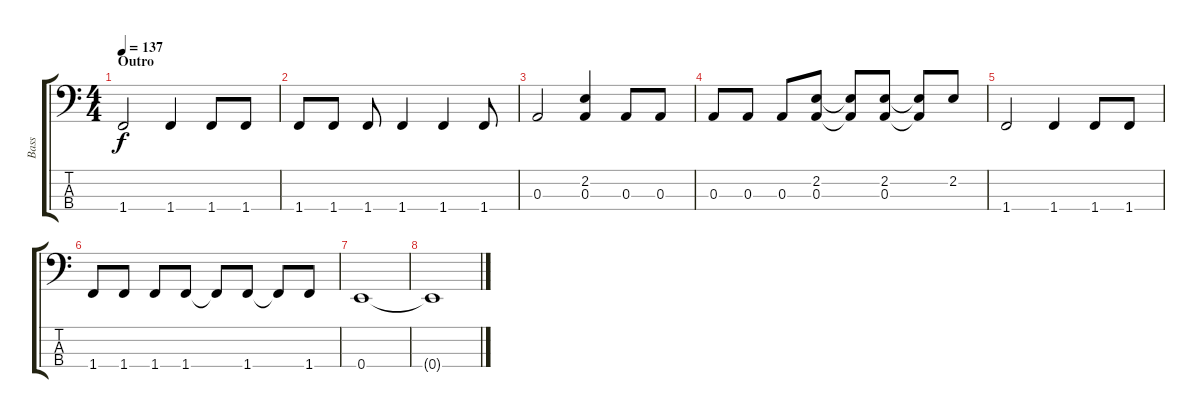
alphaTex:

\track ("Bass" "Bass") {instrument slapbass2}
\staff {score tabs}
\tuning (G2 D2 A1 E1) {hide}
\ts (4 4)
\section ("" "Outro ")
\tempo 137
\clef f4
\ks c
1.4.2{dy f} 1.4.4 1.4.8 1.4.8 |
1.4.8 1.4.8 1.4.8 1.4.4 1.4.4 1.4.8 |
0.3.2 (2.2 0.3).4 0.3.8 0.3.8 |
0.3.8 0.3.8 0.3.8 (2.2 0.3).8 (2.2{t} 0.3{t}).8 (2.2 0.3).8 (2.2{t} 0.3{t}).8 2.2.8 |
1.4.2 1.4.4 1.4.8 1.4.8 |
1.4.8 1.4.8 1.4.8 1.4.8 1.4{t}.8 1.4.8 1.4{t}.8 1.4.8 |
0.4.1 |
0.4{t}.1
